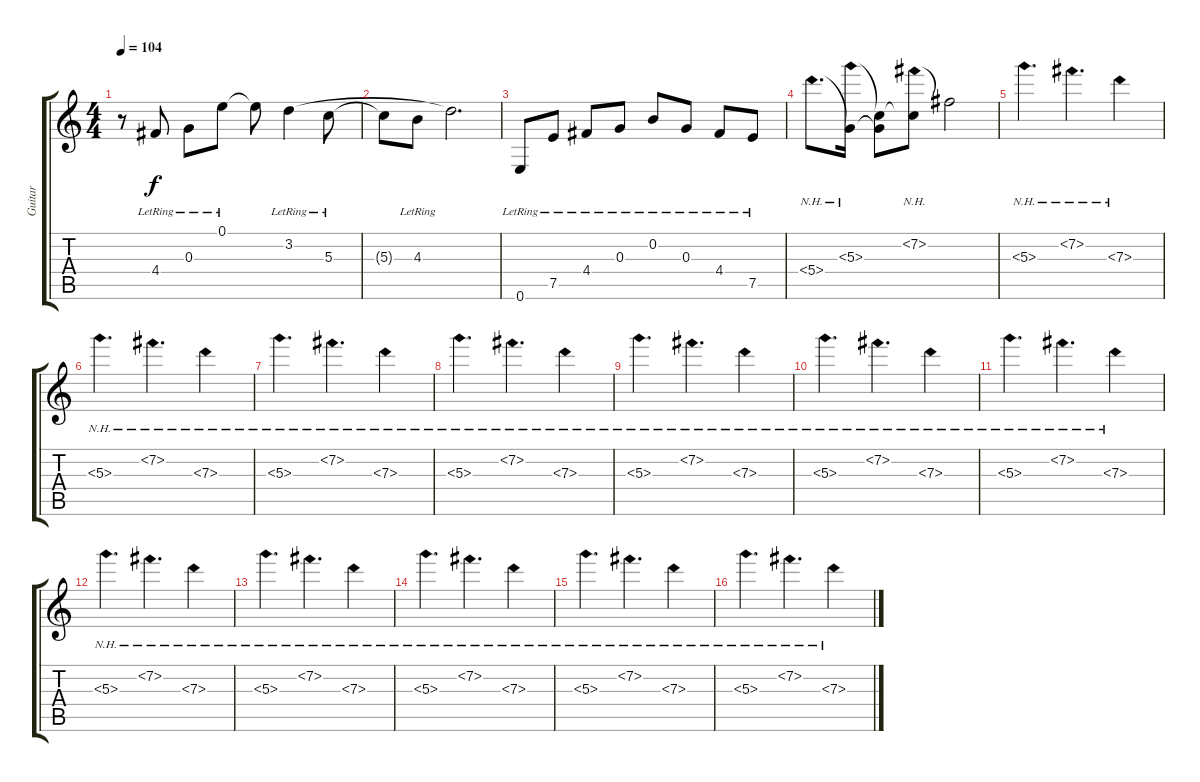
\track ("Guitar" "Guitar") {instrument distortionguitar}
\staff {score tabs}
\tuning (E4 B3 G3 D3 A2 E2) {hide}
\ts (4 4)
\tempo 104
\clef g2
\ks c
r.8{dy f} 4.4{lr}.8 0.3{lr}.8 0.1{lr}.8 0.1{t}.8 3.2{lr}.4 5.3{lr}.8 |
5.3{t}.8 4.3{lr}.8 3.2{t}.2{d} |
0.6{lr}.8 7.5{lr}.8 4.4{lr}.8 0.3{lr}.8 0.2{lr}.8 0.3{lr}.8 4.4{lr}.8 7.5{lr}.8 |
5.4{nh}.8{d volume 10} (5.3{nh} 5.4{t}).16 (5.3{t} 5.4{t}).8 (7.2{nh} 5.3{t}).8 7.2{t}.2 |
5.3{nh}.4{d} 7.2{nh}.4{d} 7.3{nh}.4 |
5.3{nh}.4{d} 7.2{nh}.4{d} 7.3{nh}.4 |
5.3{nh}.4{d} 7.2{nh}.4{d} 7.3{nh}.4 |
5.3{nh}.4{d} 7.2{nh}.4{d} 7.3{nh}.4 |
5.3{nh}.4{d} 7.2{nh}.4{d} 7.3{nh}.4 |
5.3{nh}.4{d} 7.2{nh}.4{d} 7.3{nh}.4 |
5.3{nh}.4{d} 7.2{nh}.4{d} 7.3{nh}.4 |
5.3{nh}.4{d} 7.2{nh}.4{d} 7.3{nh}.4 |
5.3{nh}.4{d} 7.2{nh}.4{d} 7.3{nh}.4 |
5.3{nh}.4{d} 7.2{nh}.4{d} 7.3{nh}.4 |
5.3{nh}.4{d} 7.2{nh}.4{d} 7.3{nh}.4 |
5.3{nh}.4{d} 7.2{nh}.4{d} 7.3{nh}.4
